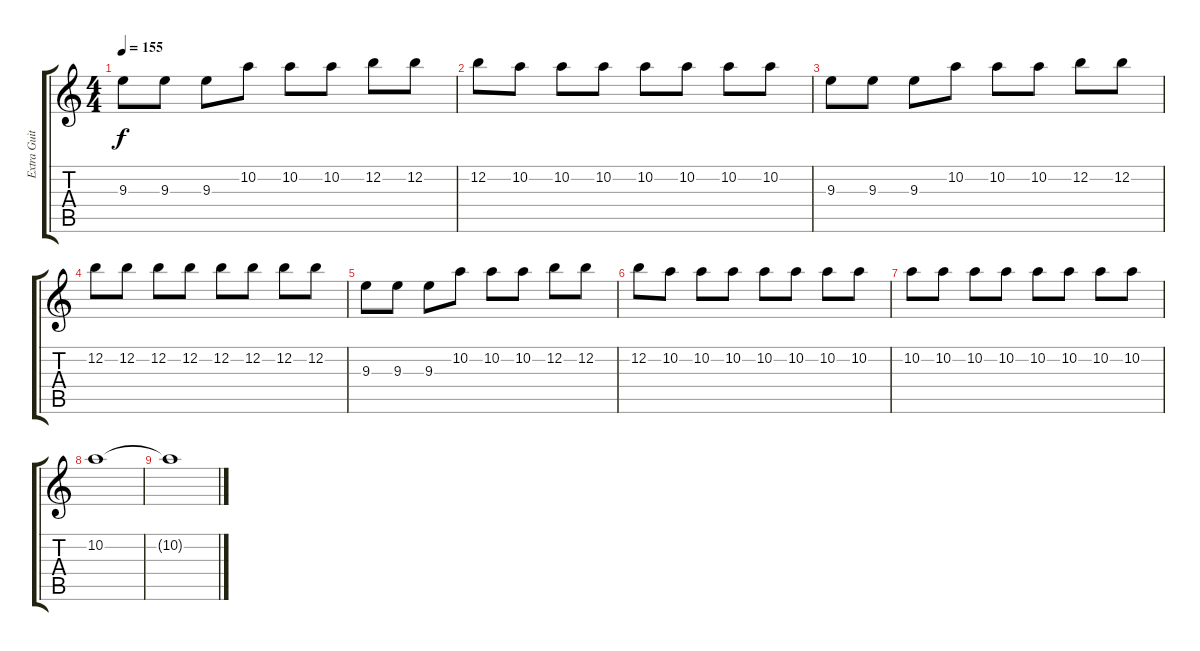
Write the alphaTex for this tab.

\track ("Extra Guitar" "Extra Guit") {instrument overdrivenguitar}
\staff {score tabs}
\tuning (E4 B3 G3 D3 A2 E2) {hide}
\ts (4 4)
\tempo 155
\clef g2
\ks c
9.3.8{dy f} 9.3.8 9.3.8 10.2.8 10.2.8 10.2.8 12.2.8 12.2.8 |
12.2.8 10.2.8 10.2.8 10.2.8 10.2.8 10.2.8 10.2.8 10.2.8 |
9.3.8 9.3.8 9.3.8 10.2.8 10.2.8 10.2.8 12.2.8 12.2.8 |
12.2.8 12.2.8 12.2.8 12.2.8 12.2.8 12.2.8 12.2.8 12.2.8 |
9.3.8 9.3.8 9.3.8 10.2.8 10.2.8 10.2.8 12.2.8 12.2.8 |
12.2.8 10.2.8 10.2.8 10.2.8 10.2.8 10.2.8 10.2.8 10.2.8 |
10.2.8 10.2.8 10.2.8 10.2.8 10.2.8 10.2.8 10.2.8 10.2.8 |
10.2.1 |
10.2{t}.1
